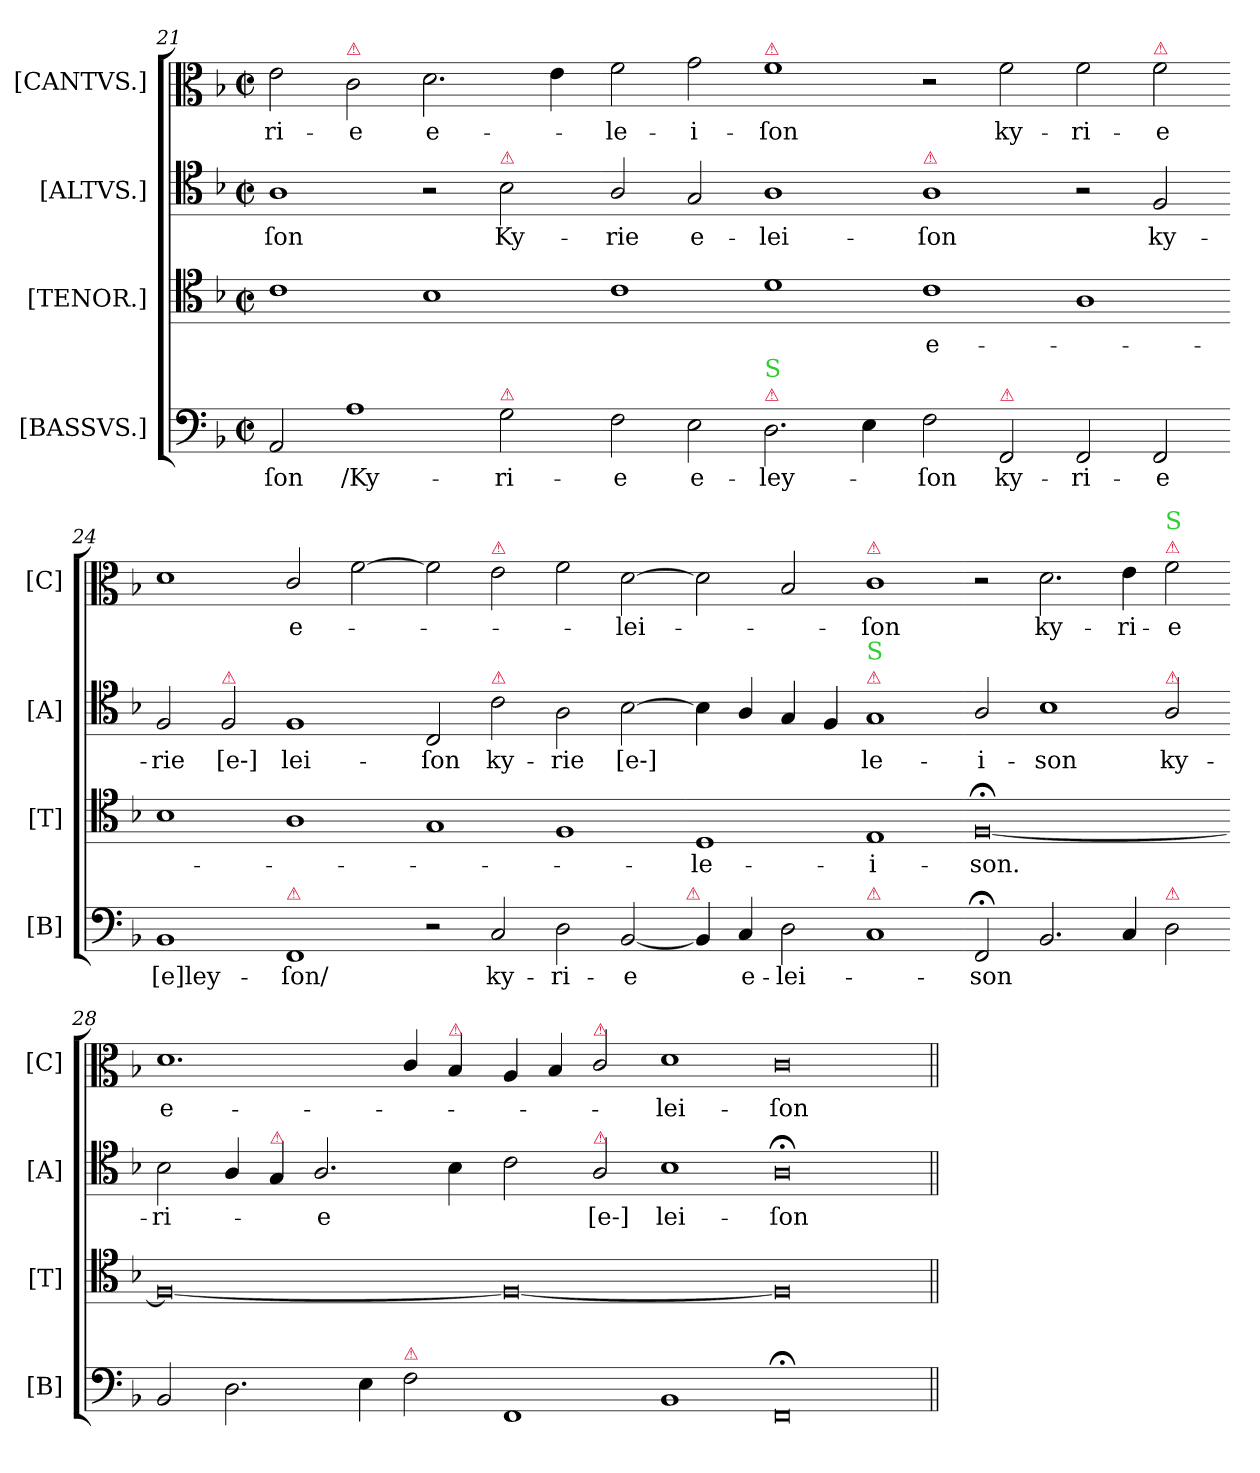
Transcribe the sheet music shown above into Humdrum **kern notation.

**kern	**text	**kern	**text	**kern	**text	**kern	**text
*part4	*part4	*part3	*part3	*part2	*part2	*part1	*part1
*staff4	*staff4	*staff3	*staff3	*staff2	*staff2	*staff1	*staff1
*I"[BASSVS.]	*	*I"[TENOR.]	*	*I"[ALTVS.]	*	*I"[CANTVS.]	*
*I'[B]	*	*I'[T]	*	*I'[A]	*	*I'[C]	*
*clefF4	*	*clefC4	*	*clefC4	*	*clefC3	*
*k[b-]	*	*k[b-]	*	*k[b-]	*	*k[b-]	*
*M2/1	*	*M2/1	*	*M2/1	*	*M2/1	*
*met(c|)	*	*met(c|)	*	*met(c|)	*	*met(c|)	*
=21	=21	=21	=21	=21	=21	=21	=21
!	!	!	!	!	!	!	!LO:LY:i
2AA/	-ſon	1c\	.	1A\	-ſon	2e\	-ri-
!	!	!	!	!	!	!LO:TX:a:color=crimson:t=⚠	!
!	!	!	!	!	!	!	!LO:LY:i
1A\	/Ky-	.	.	.	.	2c\	-e
!	!	!	!	!	!	!	!LO:LY:i
.	.	1B-\	.	2r	.	2.d\	e-
!	!	!	!	!LO:TX:a:color=crimson:t=⚠	!	!	!
!LO:TX:a:color=crimson:t=⚠	!	!	!	!	!	!	!
!	!	!	!	!	!LO:LY:i	!	!
2G\	-ri-	.	.	2B-\	Ky-	.	.
.	.	.	.	.	.	4e\	.
=22-	=22-	=22-	=22-	=22-	=22-	=22-	=22-
!	!	!	!	!	!LO:LY:i	!	!LO:LY:i
2F\	-e	1c\	.	2A/	-rie	2f\	-le-
!	!	!	!	!	!LO:LY:i	!	!LO:LY:i
2E\	e-	.	.	2G/	e-	2g\	-i-
!	!	!	!	!	!	!LO:TX:a:color=crimson:t=⚠	!
!LO:TX:a:color=crimson:t=⚠	!	!	!	!	!	!	!
!LO:TX:a:color=limegreen:t=S	!	!	!	!	!	!	!
!	!	!	!	!	!LO:LY:i	!	!LO:LY:i
2.D\	-ley-	1d\	.	1A\	-lei-	1f\	-ſon
4E\	.	.	.	.	.	.	.
=23-	=23-	=23-	=23-	=23-	=23-	=23-	=23-
!	!	!	!	!LO:TX:a:color=crimson:t=⚠	!	!	!
!	!	!	!	!	!LO:LY:i	!	!
2F\	-ſon	1c\	e-	1A\	-ſon	2r	.
!LO:TX:a:color=crimson:t=⚠	!	!	!	!	!	!	!
2FF/	ky-	.	.	.	.	2f\	ky-
2FF/	-ri-	1A\	.	2r	.	2f\	-ri-
!	!	!	!	!	!	!LO:TX:a:color=crimson:t=⚠	!
2FF/	-e	.	.	2F/	ky-	2f\	-e
=24-	=24-	=24-	=24-	=24-	=24-	=24-	=24-
1BB-/	[e]ley-	1B-\	.	2F/	-rie	1d\	.
!	!	!	!	!LO:TX:a:color=crimson:t=⚠	!	!	!
.	.	.	.	2F/	[e-]	.	.
!LO:TX:a:color=crimson:t=⚠	!	!	!	!	!	!	!
1FF/	-ſon/	1A\	.	1F/	-lei-	2c/	e-
.	.	.	.	.	.	[2f\	.
=25-	=25-	=25-	=25-	=25-	=25-	=25-	=25-
2r	.	1G/	.	2C/	-ſon	2f\]	.
!	!	!	!	!	!	!LO:TX:a:color=crimson:t=⚠	!
!	!	!	!	!LO:TX:a:color=crimson:t=⚠	!	!	!
!	!	!	!	!	!LO:LY:i	!	!
2C/	ky-	.	.	2c\	ky-	2e\	.
!	!	!	!	!	!LO:LY:i	!	!
2D\	-ri-	1F/	.	2A\	-rie	2f\	.
!	!	!	!	!	!LO:LY:i	!	!
[2BB-/	-e	.	.	[2B-\	[e-]	[2d\	-lei-
!LO:TX:a:color=crimson:t=⚠	!	!	!	!	!	!	!
=26-	=26-	=26-	=26-	=26-	=26-	=26-	=26-
4BB-/]	.	1D/	-le-	4B-\]	.	2d\]	.
4C/	e-	.	.	4A/	.	.	.
2D\	-lei-	.	.	4G/	.	2B-/	.
.	.	.	.	4F/	.	.	.
!	!	!	!	!	!	!LO:TX:a:color=crimson:t=⚠	!
!	!	!	!	!LO:TX:a:color=crimson:t=⚠	!	!	!
!	!	!	!	!LO:TX:a:color=limegreen:t=S	!	!	!
!LO:TX:a:color=crimson:t=⚠	!	!	!	!	!	!	!
!	!	!	!	!	!LO:LY:i	!	!
1C/	.	1E/	-i-	1G/	-le-	1c\	-ſon
=27-	=27-	=27-	=27-	=27-	=27-	=27-	=27-
!	!	!	!	!	!LO:LY:i	!	!
2FF;</	-son	[0F;</	-son.	2A/	-i-	2r	.
!	!	!	!	!	!LO:LY:i	!	!LO:LY:i
2.BB-/	.	.	.	1B-\	-son	2.d\	ky-
!	!	!	!	!	!	!	!LO:LY:i
4C/	.	.	.	.	.	4e\	-ri-
!	!	!	!	!	!	!LO:TX:a:color=crimson:t=⚠	!
!	!	!	!	!	!	!LO:TX:a:color=limegreen:t=S	!
!	!	!	!	!LO:TX:a:color=crimson:t=⚠	!	!	!
!LO:TX:a:color=crimson:t=⚠	!	!	!	!	!	!	!
!	!	!	!	!	!LO:LY:i	!	!LO:LY:i
2D\	.	.	.	2A/	ky-	2f\	-e
=28-	=28-	=28-	=28-	=28-	=28-	=28-	=28-
!	!	!	!	!	!LO:LY:i	!	!LO:LY:i
2BB-/	.	0F_	.	2B-\	-ri-	1.d\	e-
2.D\	.	.	.	4A/	.	.	.
!	!	!	!	!LO:TX:a:color=crimson:t=⚠	!	!	!
.	.	.	.	4G/	.	.	.
!	!	!	!	!	!LO:LY:i	!	!
.	.	.	.	2.A/	-e	.	.
4E\	.	.	.	.	.	.	.
!LO:TX:a:color=crimson:t=⚠	!	!	!	!	!	!	!
2F\	.	.	.	.	.	4c/	.
!	!	!	!	!	!	!LO:TX:a:color=crimson:t=⚠	!
.	.	.	.	4B-\	.	4B-/	.
=29-	=29-	=29-	=29-	=29-	=29-	=29-	=29-
1FF/	.	0F_	.	2c\	.	4A/	.
.	.	.	.	.	.	4B-/	.
!	!	!	!	!	!	!LO:TX:a:color=crimson:t=⚠	!
!	!	!	!	!LO:TX:a:color=crimson:t=⚠	!	!	!
!	!	!	!	!	!LO:LY:i	!	!
.	.	.	.	2A/	[e-]	2c/	.
!	!	!	!	!	!LO:LY:i	!	!LO:LY:i
1BB-/	.	.	.	1B-\	-lei-	1d\	-lei-
=30-	=30-	=30-	=30-	=30-	=30-	=30-	=30-
!	!	!	!	!	!LO:LY:i	!	!LO:LY:i
0FF;</	.	0F]	.	0A;\	-ſon	0c\	-ſon
=||	=||	=||	=||	=||	=||	=||	=||
*-	*-	*-	*-	*-	*-	*-	*-
